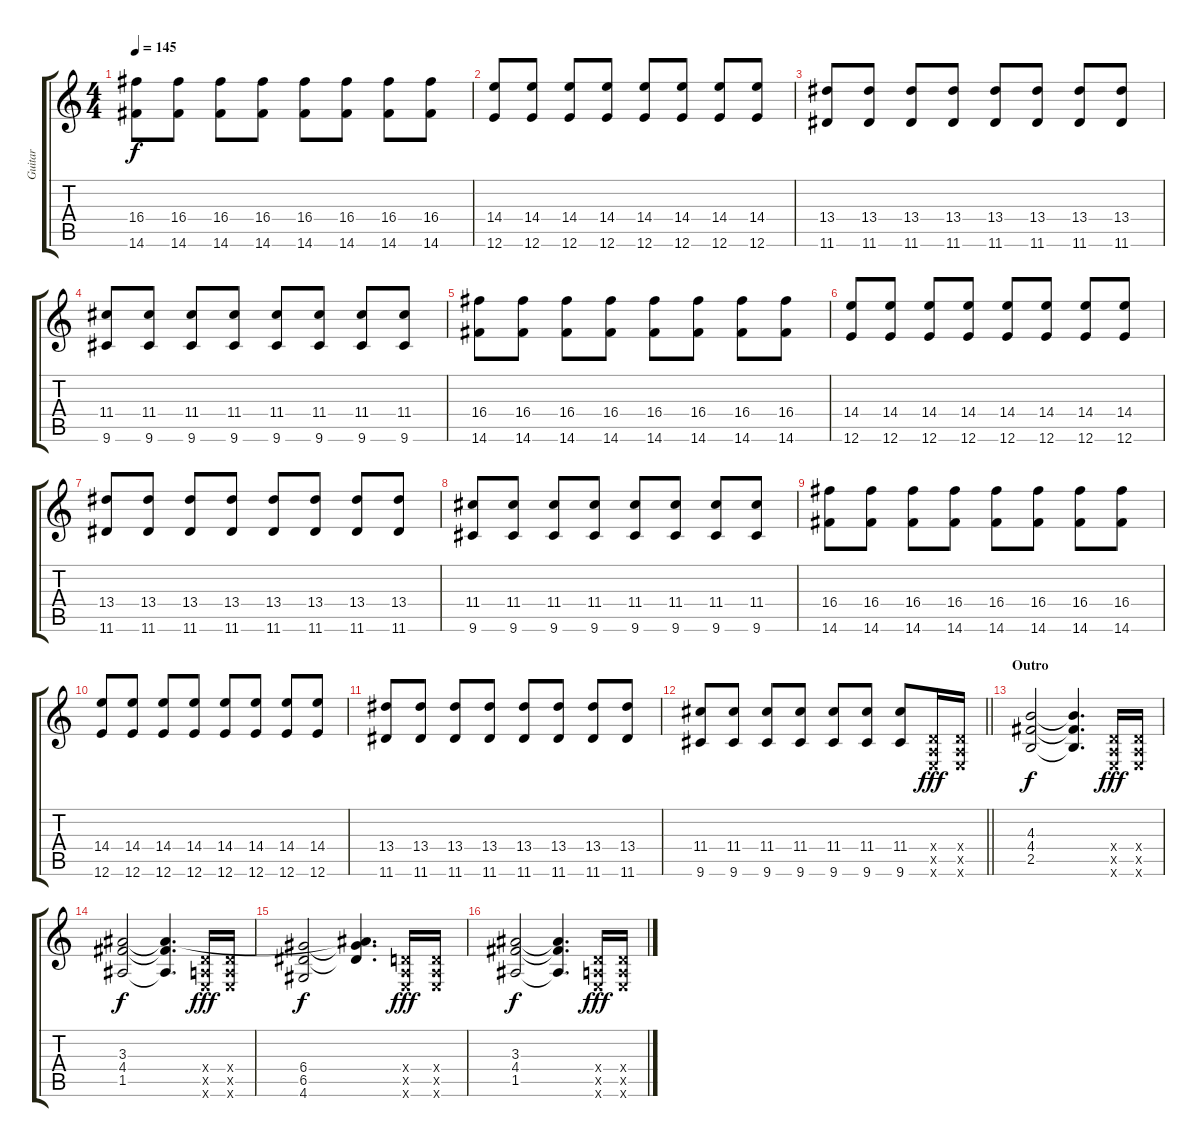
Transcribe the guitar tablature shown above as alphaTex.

\track ("Guitar" "Guitar") {instrument distortionguitar}
\staff {score tabs}
\tuning (E4 B3 G3 D3 A2 E2) {hide}
\ts (4 4)
\tempo 145
\clef g2
\ks c
(16.4 14.6).8{dy f balance 12 instrument electricguitarclean} (16.4 14.6).8 (16.4 14.6).8 (16.4 14.6).8 (16.4 14.6).8 (16.4 14.6).8 (16.4 14.6).8 (16.4 14.6).8 |
(14.4 12.6).8 (14.4 12.6).8 (14.4 12.6).8 (14.4 12.6).8 (14.4 12.6).8 (14.4 12.6).8 (14.4 12.6).8 (14.4 12.6).8 |
(13.4 11.6).8 (13.4 11.6).8 (13.4 11.6).8 (13.4 11.6).8 (13.4 11.6).8 (13.4 11.6).8 (13.4 11.6).8 (13.4 11.6).8 |
(11.4 9.6).8 (11.4 9.6).8 (11.4 9.6).8 (11.4 9.6).8 (11.4 9.6).8 (11.4 9.6).8 (11.4 9.6).8 (11.4 9.6).8 |
(16.4 14.6).8{balance 12 instrument electricguitarclean} (16.4 14.6).8 (16.4 14.6).8 (16.4 14.6).8 (16.4 14.6).8 (16.4 14.6).8 (16.4 14.6).8 (16.4 14.6).8 |
(14.4 12.6).8 (14.4 12.6).8 (14.4 12.6).8 (14.4 12.6).8 (14.4 12.6).8 (14.4 12.6).8 (14.4 12.6).8 (14.4 12.6).8 |
(13.4 11.6).8 (13.4 11.6).8 (13.4 11.6).8 (13.4 11.6).8 (13.4 11.6).8 (13.4 11.6).8 (13.4 11.6).8 (13.4 11.6).8 |
(11.4 9.6).8 (11.4 9.6).8 (11.4 9.6).8 (11.4 9.6).8 (11.4 9.6).8 (11.4 9.6).8 (11.4 9.6).8 (11.4 9.6).8 |
(16.4 14.6).8{balance 12 instrument electricguitarclean} (16.4 14.6).8 (16.4 14.6).8 (16.4 14.6).8 (16.4 14.6).8 (16.4 14.6).8 (16.4 14.6).8 (16.4 14.6).8 |
(14.4 12.6).8 (14.4 12.6).8 (14.4 12.6).8 (14.4 12.6).8 (14.4 12.6).8 (14.4 12.6).8 (14.4 12.6).8 (14.4 12.6).8 |
(13.4 11.6).8 (13.4 11.6).8 (13.4 11.6).8 (13.4 11.6).8 (13.4 11.6).8 (13.4 11.6).8 (13.4 11.6).8 (13.4 11.6).8 |
\barLineRight lightlight
(11.4 9.6).8 (11.4 9.6).8 (11.4 9.6).8 (11.4 9.6).8 (11.4 9.6).8 (11.4 9.6).8 (11.4 9.6).8 (0.4{x} 0.5{x} 0.6{x}).16{dy fff volume 11 balance 6 instrument distortionguitar} (0.4{x} 0.5{x} 0.6{x}).16 |
\section ("" "Outro")
(4.3 4.4 2.5).2{dy f} (4.3{t} 4.4{t} 2.5{t}).4{d} (0.4{x} 0.5{x} 0.6{x}).16{dy fff} (0.4{x} 0.5{x} 0.6{x}).16 |
(3.3 4.4 1.5).2{dy f} (3.3{t} 4.4{t} 1.5{t}).4{d} (0.4{x} 0.5{x} 0.6{x}).16{dy fff} (0.4{x} 0.5{x} 0.6{x}).16 |
(6.4 6.5 4.6).2{dy f} (3.3{t} 6.4{t} 6.5{t}).4{d} (0.4{x} 0.5{x} 0.6{x}).16{dy fff} (0.4{x} 0.5{x} 0.6{x}).16 |
(3.3 4.4 1.5).2{dy f} (3.3{t} 4.4{t} 1.5{t}).4{d} (0.4{x} 0.5{x} 0.6{x}).16{dy fff} (0.4{x} 0.5{x} 0.6{x}).16
